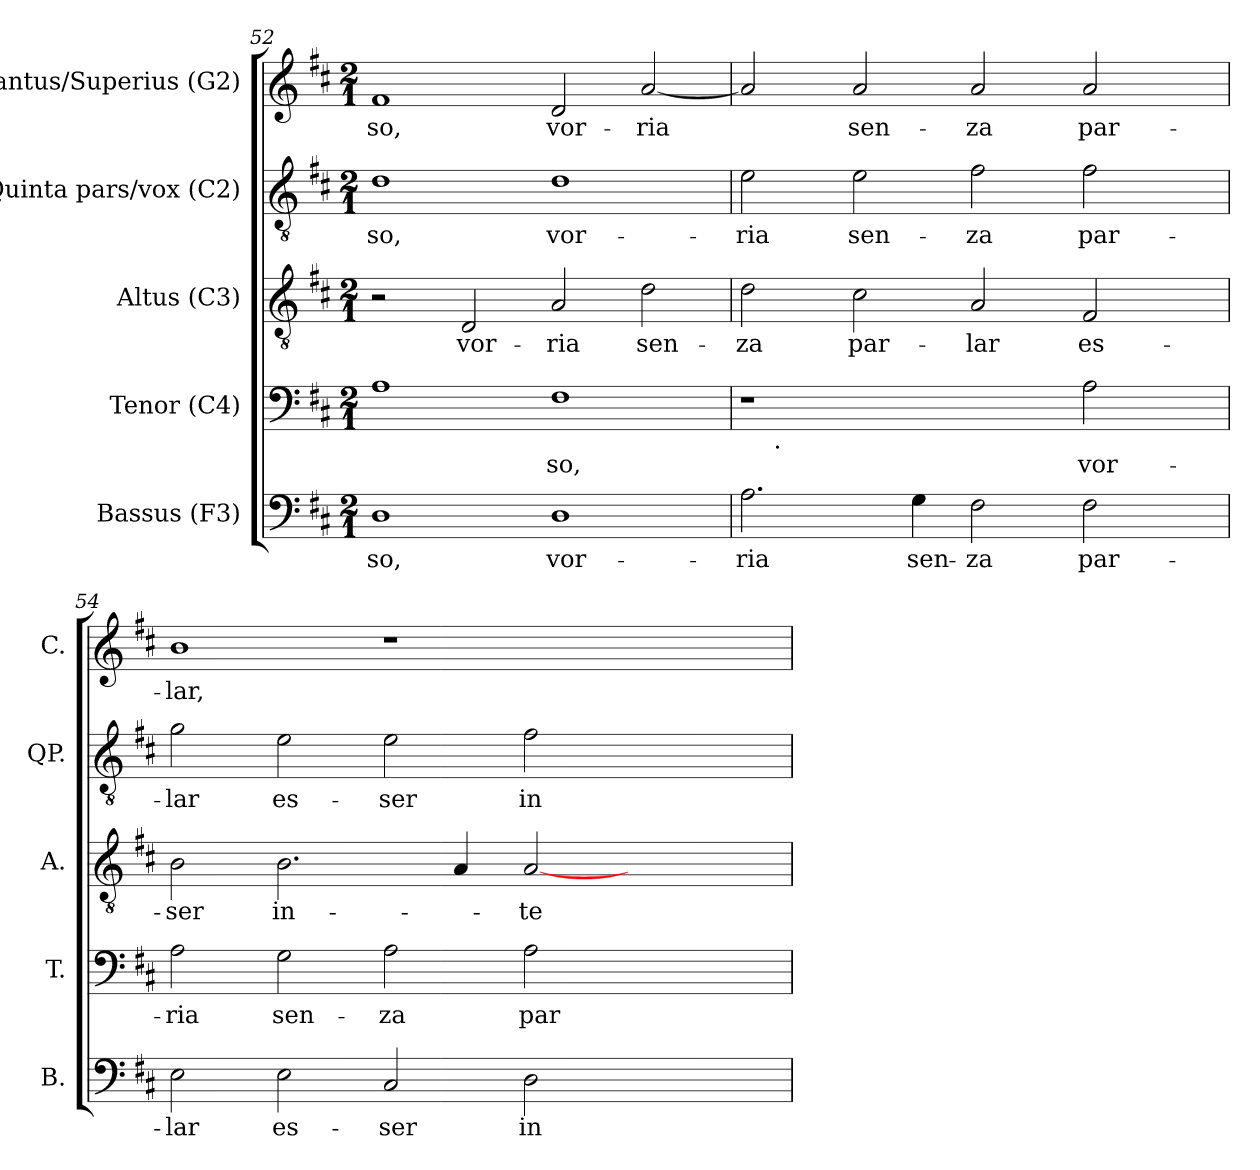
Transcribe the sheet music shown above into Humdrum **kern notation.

**kern	**text	**kern	**text	**kern	**text	**kern	**text	**kern	**text
*part5	*part5	*part4	*part4	*part3	*part3	*part2	*part2	*part1	*part1
*staff5	*staff5	*staff4	*staff4	*staff3	*staff3	*staff2	*staff2	*staff1	*staff1
*I"Bassus (F3)	*	*I"Tenor (C4)	*	*I"Altus (C3)	*	*I"Quinta pars/vox (C2)	*	*I"Cantus/Superius (G2)	*
*I'B.	*	*I'T.	*	*I'A.	*	*I'QP.	*	*I'C.	*
*clefF4	*	*clefF4	*	*clefGv2	*	*clefGv2	*	*clefG2	*
*k[f#c#]	*	*k[f#c#]	*	*k[f#c#]	*	*k[f#c#]	*	*k[f#c#]	*
*D:	*	*D:	*	*D:	*	*D:	*	*D:	*
*M2/1	*	*M2/1	*	*M2/1	*	*M2/1	*	*M2/1	*
=52	=52	=52	=52	=52	=52	=52	=52	=52	=52
!	!LO:LY:b:cj	!	!	!	!	!	!LO:LY:b:cj	!	!LO:LY:b:cj
1D	-so,	1A	.	2r	.	1d	-so,	1f#	-so,
!	!	!	!	!	!LO:LY:b:cj	!	!	!	!
.	.	.	.	2D/	vor-	.	.	.	.
!	!LO:LY:b:cj	!	!LO:LY:b:cj	!	!LO:LY:b:cj	!	!LO:LY:b:cj	!	!LO:LY:b:cj
1D	vor-	1F#	-so,	2A/	-ria	1d	vor-	2d/	vor-
!	!	!	!	!	!LO:LY:b:cj	!	!	!	!LO:LY:b:cj
.	.	.	.	2d\	sen-	.	.	[<2a/	-ria
=53	=53	=53	=53	=53	=53	=53	=53	=53	=53
!	!LO:LY:b:cj	!	!	!	!LO:LY:b:cj	!	!LO:LY:b:cj	!	!
*	*	*^	*	*	*	*	*	*	*
2.A\	-ria	1r	16.ryy	.	2d\	-za	2e\	-ria	2a/]	.
!	!	!	!LO:TX:b:t=.	!	!	!	!	!	!	!
.	.	.	1ryy	.	.	.	.	.	.	.
!	!	!	!	!	!	!LO:LY:b:cj	!	!LO:LY:b:cj	!	!LO:LY:b:cj
.	.	.	.	.	2c#\	par-	2e\	sen-	2a/	sen-
!	!LO:LY:b:cj	!	!	!	!	!	!	!	!	!
4G\	sen-	.	.	.	.	.	.	.	.	.
!	!LO:LY:b:rj	!	!	!	!	!LO:LY:b:cj	!	!LO:LY:b:cj	!	!LO:LY:b:cj
2F#\	-za	2ryy	.	.	2A/	-lar	2f#\	-za	2a/	-za
.	.	.	2ryy	.	.	.	.	.	.	.
!	!LO:LY:b:cj	!	!	!LO:LY:b:cj	!	!LO:LY:b:cj	!	!LO:LY:b:cj	!	!LO:LY:b:cj
2F#\	par-	2A\	.	vor-	2F#/	es-	2f#\	par-	2a/	par-
.	.	.	4ryy	.	.	.	.	.	.	.
.	.	.	8ryy	.	.	.	.	.	.	.
.	.	.	32ryy	.	.	.	.	.	.	.
=54	=54	=54	=54	=54	=54	=54	=54	=54	=54	=54
!	!LO:LY:b:cj	!	!	!LO:LY:b:cj	!	!LO:LY:b:cj	!	!LO:LY:b:cj	!	!LO:LY:b:cj
*	*	*v	*v	*	*	*	*	*	*	*
2E\	-lar	2A\	-ria	2B\	-ser	2g\	-lar	1b	-lar,
!	!LO:LY:b:cj	!	!LO:LY:b:cj	!	!LO:LY:b:cj	!	!LO:LY:b:cj	!	!
2E\	es-	2G\	sen-	2.B\	in-	2e\	es-	.	.
!	!LO:LY:b:cj	!	!LO:LY:b:cj	!	!	!	!LO:LY:b:cj	!LO:N:vis=1	!
2C#/	-ser	2A\	-za	.	.	2e\	-ser	0r	.
.	.	.	.	4A/	.	.	.	.	.
!	!LO:LY:b:cj	!	!LO:LY:b:cj	!	!LO:LY:b:cj	!	!LO:LY:b:cj	!	!
2D\	in-	2A\	par-	[>2A/	-te-	2f#\	in-	.	.
1ryy	.	1ryy	.	1ryy	.	1ryy	.	.	.
=	=	=	=	=	=	=	=	=	=
*-	*-	*-	*-	*-	*-	*-	*-	*-	*-
